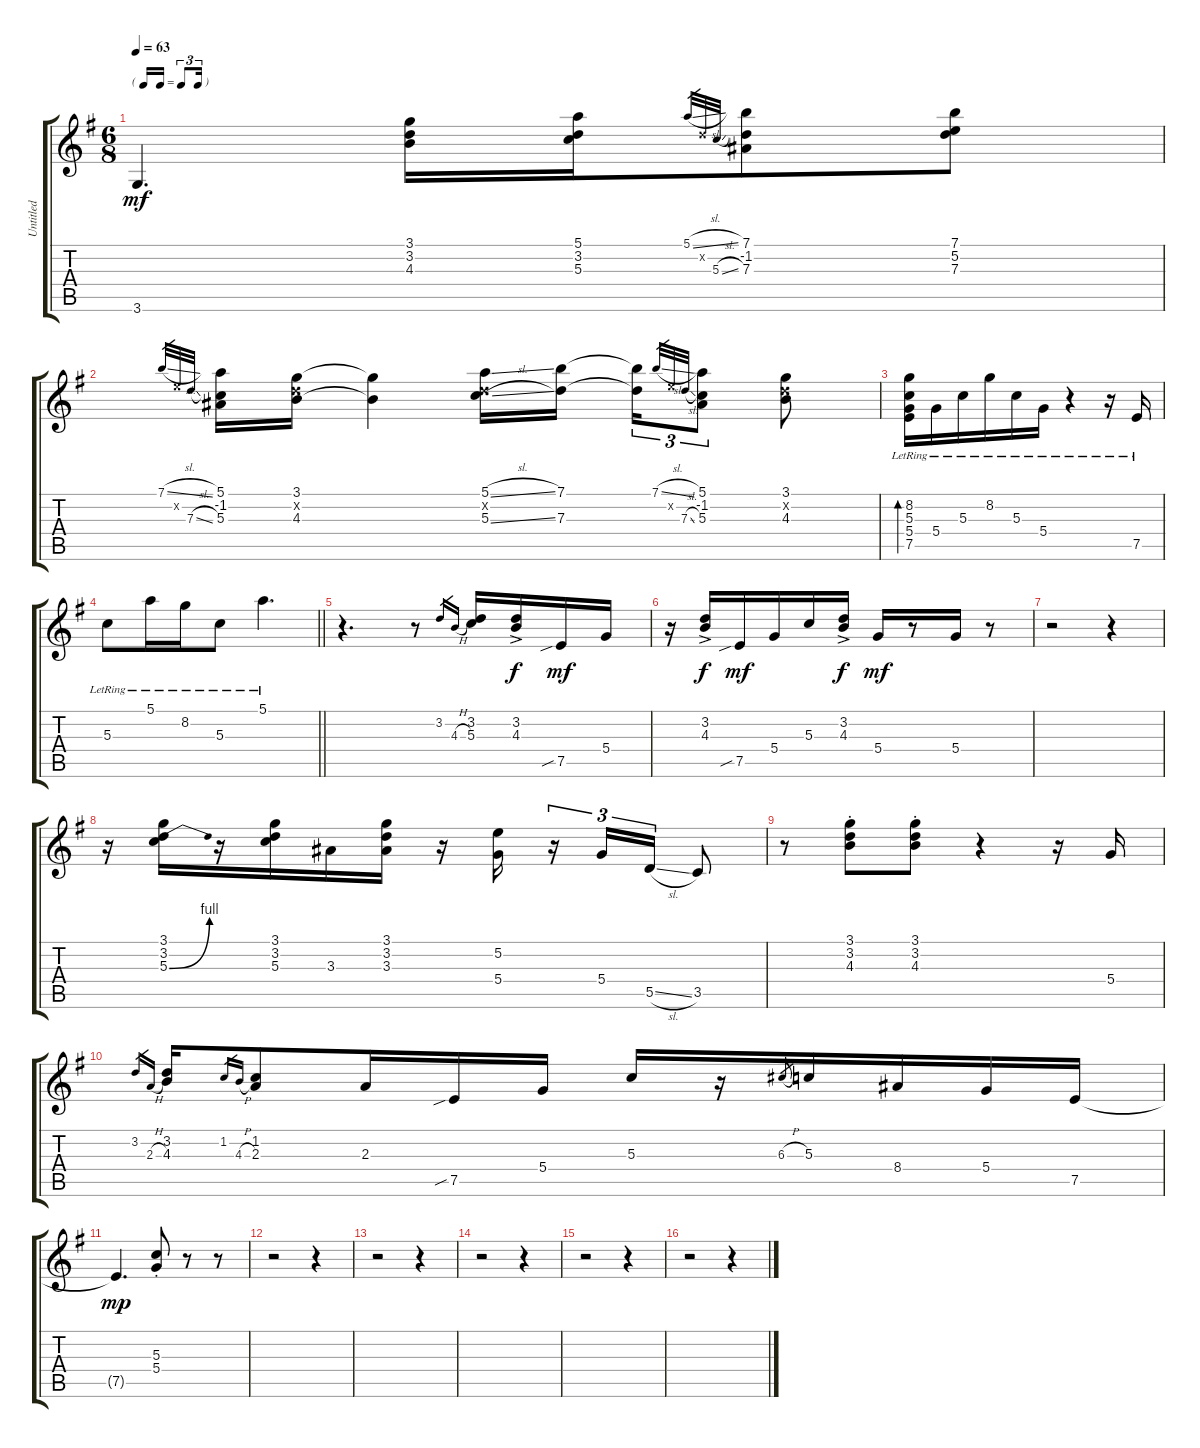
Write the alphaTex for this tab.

\track ("Untitled" "Untitled") {instrument electricguitarjazz}
\staff {score tabs}
\tuning (E4 B3 G3 D3 A2 E2) {hide}
\ts (6 8)
\tf triplet16th
\tempo 63
\clef g2
\ks g
3.6.4{d dy mf} (3.1 3.2 4.3).16 (5.1 3.2 5.3).16 5.1{sl}.32{gr} 3.2{x}.32{gr} 5.3{sl}.32{gr} (7.1 -1.2 7.3).8 (7.1 5.2 7.3).8 |
7.1{sl}.32{gr} 5.2{x}.32{gr} 7.3{sl}.32{gr} (5.1 -1.2 5.3).16 (3.1 3.2{x} 4.3).16 (3.1{t} 4.3{t}).4 (5.1{sl} 3.2{x} 5.3{sl}).16 (7.1 7.3).16{beam splitsecondary} (7.1{t} 7.3{t}).16{tu (3 2)} 7.1{sl}.32{gr} 5.2{x}.32{gr} 7.3{sl}.32{gr} (5.1 -1.2 5.3).8{tu (3 2)} (3.1 3.2{x} 4.3).8 |
(8.2{lr} 5.3{lr} 5.4{lr} 7.5{lr}).16{bd 30} 5.4{lr}.16 5.3{lr}.16 8.2{lr}.16 5.3{lr}.16 5.4{lr}.16 r.4 r.16 7.5{lr}.16 |
\barLineRight lightlight
5.3{lr}.8 5.1{lr}.16 8.2{lr}.16 5.3{lr}.8 5.1{lr}.4{d} |
r.4{d} r.8 3.2.16{gr} 4.3{h}.16{gr} (3.2 5.3).16 (3.2{ac} 4.3{ac}).16{dy f} 7.5{sib}.16{dy mf} 5.4.16 |
r.16 (3.2{ac} 4.3{ac}).16{dy f} 7.5{sib}.16{dy mf} 5.4.16 5.3.16 (3.2{ac} 4.3{ac}).16{dy f} 5.4.16{dy mf} r.8 5.4.16 r.8 |
r.2 r.4 |
r.16 (3.1 3.2 5.3{be (bend 0 0 60 4)}).16 r.16 (3.1 3.2 5.3).16 3.3.16 (3.1 3.2 3.3).16 r.16 (5.2 5.4).16 r.16{tu (3 2)} 5.4.16{tu (3 2)} 5.5{sl}.16{tu (3 2)} 3.5.8 |
r.8 (3.1{st} 3.2{st} 4.3{st}).8 (3.1{st} 3.2{st} 4.3{st}).8 r.4 r.16 5.4.16 |
3.2.16{gr} 2.3{h}.16{gr} (3.2 4.3).16 1.2.16{gr} 4.3{h}.16{gr} (1.2 2.3).8 2.3.16 7.5{sib}.16 5.4.16 5.3.16 r.16 6.3{h}.8{gr} 5.3.16 8.4.16 5.4.16 7.5.16 |
7.5{t}.4{d dy mp} (5.3{st} 5.4{st}).8 r.8 r.8 |
r.2 r.4 |
r.2 r.4 |
r.2 r.4 |
r.2 r.4 |
r.2 r.4
